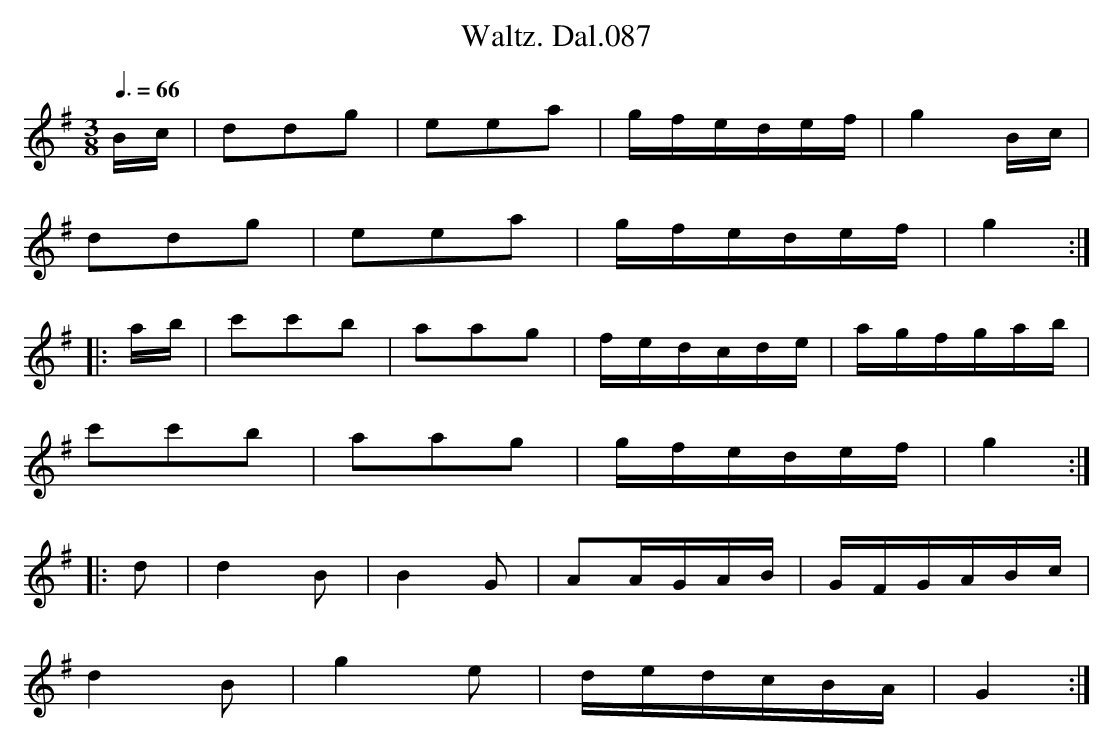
X:1
T:Waltz. Dal.087
Q:3/8=66
M:3/8
L:1/8
K:G Major
B/c/|ddg|eea|g/f/e/d/e/f/|g2 B/c/|
ddg|eea|g/f/e/d/e/f/|g2:|
|:a/b/|c'c'b|aag|f/e/d/c/d/e/|a/g/f/g/a/b/|
c'c'b|aag|g/f/e/d/e/f/|g2:|
|:d|d2B|B2G|AA/G/A/B/|G/F/G/A/B/c/|
d2B|g2e|d/e/d/c/B/A/|G2:|
